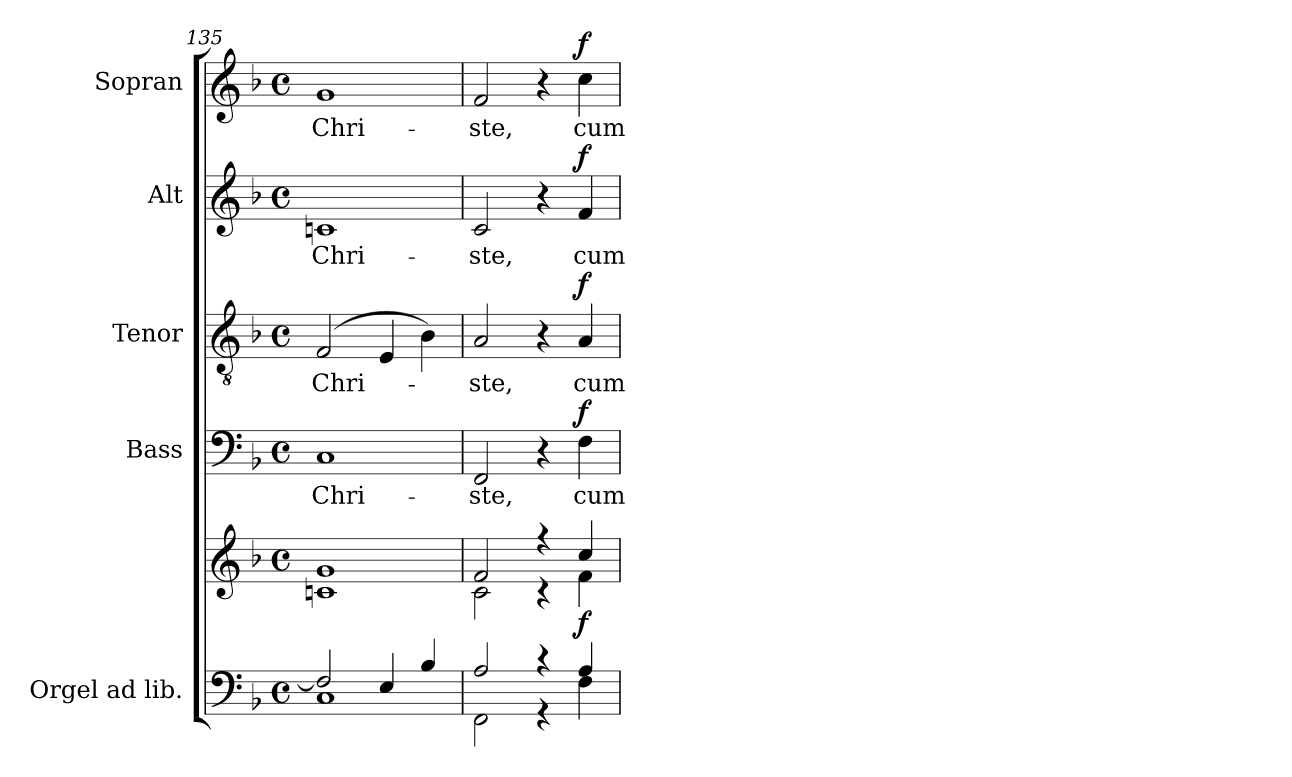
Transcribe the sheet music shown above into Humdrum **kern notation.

**kern	**kern	**dynam	**kern	**text	**dynam	**kern	**text	**dynam	**kern	**text	**dynam	**kern	**text	**dynam
*part5	*part5	*part5	*part4	*part4	*part4	*part3	*part3	*part3	*part2	*part2	*part2	*part1	*part1	*part1
*staff6	*staff5	*staff5/6	*staff4	*staff4	*staff4	*staff3	*staff3	*staff3	*staff2	*staff2	*staff2	*staff1	*staff1	*staff1
*I"Orgel ad lib.	*	*	*I"Bass	*	*	*I"Tenor	*	*	*I"Alt	*	*	*I"Sopran	*	*
*	*	*	*I'B.	*	*	*I'T.	*	*	*I'A.	*	*	*I'S.	*	*
*clefF4	*clefG2	*	*clefF4	*	*	*clefGv2	*	*	*clefG2	*	*	*clefG2	*	*
*k[b-]	*k[b-]	*	*k[b-]	*	*	*k[b-]	*	*	*k[b-]	*	*	*k[b-]	*	*
*F:	*F:	*	*F:	*	*	*F:	*	*	*F:	*	*	*F:	*	*
*M4/4	*M4/4	*	*M4/4	*	*	*M4/4	*	*	*M4/4	*	*	*M4/4	*	*
*met(c)	*met(c)	*	*met(c)	*	*	*met(c)	*	*	*met(c)	*	*	*met(c)	*	*
=135	=135	=135	=135	=135	=135	=135	=135	=135	=135	=135	=135	=135	=135	=135
*^	*^	*	*	*	*	*	*	*	*	*	*	*	*	*
!	!	!	!	!	!	!LO:LY:b	!	!	!LO:LY:b	!	!	!LO:LY:b	!	!	!LO:LY:b	!
2F/]	1C	1g	1cn	.	1C	Chri-	.	(2F/	Chri-	.	1cn	Chri-	.	1g	Chri-	.
4E/	.	.	.	.	.	.	.	4E/	.	.	.	.	.	.	.	.
4B-/	.	.	.	.	.	.	.	4B-\)	.	.	.	.	.	.	.	.
=136	=136	=136	=136	=136	=136	=136	=136	=136	=136	=136	=136	=136	=136	=136	=136	=136
!	!	!	!	!	!	!LO:LY:b	!	!	!LO:LY:b	!	!	!LO:LY:b	!	!	!LO:LY:b	!
2A/	2FF\	2f/	2c\	.	2FF/	-ste,	.	2A/	-ste,	.	2c/	-ste,	.	2f/	-ste,	.
4r	4r	4r	4r	.	4r	.	.	4r	.	.	4r	.	.	4r	.	.
!	!	!	!	!LO:DY:b	!	!LO:LY:b	!LO:DY:a	!	!LO:LY:b	!LO:DY:a	!	!LO:LY:b	!LO:DY:a	!	!LO:LY:b	!LO:DY:a
4A/	4F\	4cc/	4f\	f	4F\	cum	f	4A/	cum	f	4f/	cum	f	4cc\	cum	f
*v	*v	*	*	*	*	*	*	*	*	*	*	*	*	*	*	*
*	*v	*v	*	*	*	*	*	*	*	*	*	*	*	*	*
=	=	=	=	=	=	=	=	=	=	=	=	=	=	=
*-	*-	*-	*-	*-	*-	*-	*-	*-	*-	*-	*-	*-	*-	*-
